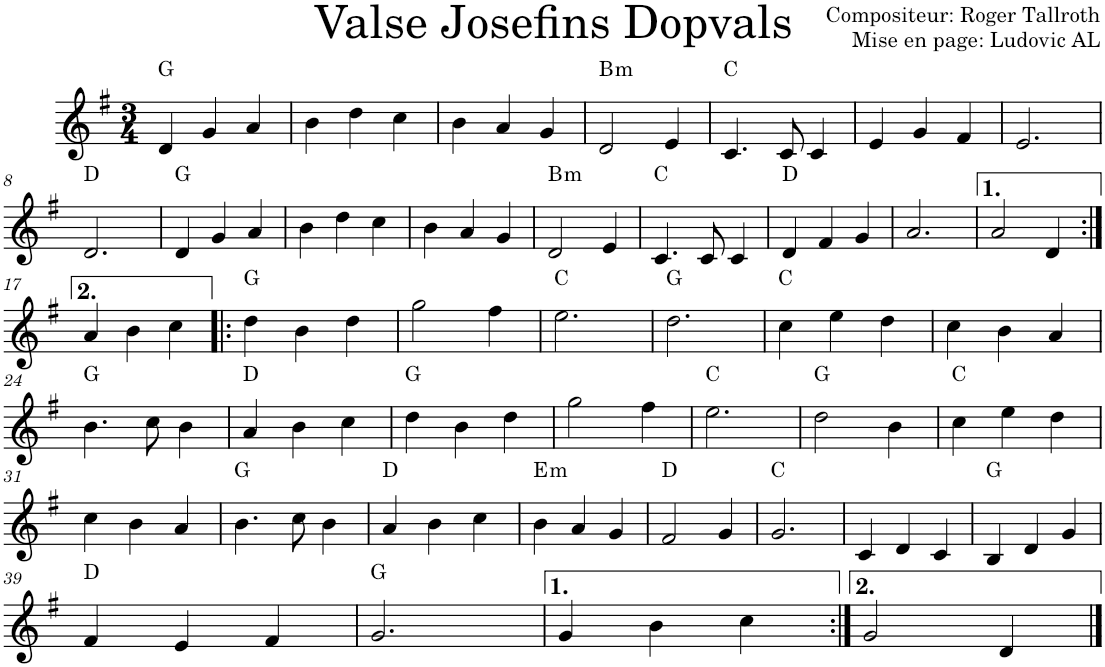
**kern	**harte
*part1	*part1
*staff1	*
*I"Violon	*
*I'Vln.	*
*clefG2	*
*k[f#]	*
*M3/4	*
=1	=1
4d/	G:maj
4g/	.
4a/	.
=2	=2
4b\	.
4dd\	.
4cc\	.
=3	=3
4b\	.
4a/	.
4g/	.
=4	=4
!	!LO:H:kt=m
2d/	B:min
4e/	.
=5	=5
4.c/	C:maj
8c/	.
4c/	.
=6	=6
4e/	.
4g/	.
4f#/	.
=7	=7
2.e/	.
!!LO:LB:g=z
=8	=8
2.d/	D:maj
=9	=9
4d/	G:maj
4g/	.
4a/	.
=10	=10
4b\	.
4dd\	.
4cc\	.
=11	=11
4b\	.
4a/	.
4g/	.
=12	=12
!	!LO:H:kt=m
2d/	B:min
4e/	.
=13	=13
4.c/	C:maj
8c/	.
4c/	.
=14	=14
4d/	D:maj
4f#/	.
4g/	.
=15	=15
2.a/	.
=16	=16
2a/	.
4d/	.
!!LO:LB:g=z
=17:|!	=17:|!
4a/	.
4b\	.
4cc\	.
=18!|:	=18!|:
4dd\	G:maj
4b\	.
4dd\	.
=19	=19
2gg\	.
4ff#\	.
=20	=20
2.ee\	C:maj
=21	=21
2.dd\	G:maj
=22	=22
4cc\	C:maj
4ee\	.
4dd\	.
=23	=23
4cc\	.
4b\	.
4a/	.
!!LO:LB:g=z
=24	=24
4.b\	G:maj
8cc\	.
4b\	.
=25	=25
4a/	D:maj
4b\	.
4cc\	.
=26	=26
4dd\	G:maj
4b\	.
4dd\	.
=27	=27
2gg\	.
4ff#\	.
=28	=28
2.ee\	C:maj
=29	=29
2dd\	G:maj
4b\	.
=30	=30
4cc\	C:maj
4ee\	.
4dd\	.
!!LO:LB:g=z
=31	=31
4cc\	.
4b\	.
4a/	.
=32	=32
4.b\	G:maj
8cc\	.
4b\	.
=33	=33
4a/	D:maj
4b\	.
4cc\	.
=34	=34
!	!LO:H:kt=m
4b\	E:min
4a/	.
4g/	.
=35	=35
2f#/	D:maj
4g/	.
=36	=36
2.g/	C:maj
=37	=37
4c/	.
4d/	.
4c/	.
=38	=38
4B/	G:maj
4d/	.
4g/	.
!!LO:LB:g=z
=39	=39
4f#/	D:maj
4e/	.
4f#/	.
=40	=40
2.g/	G:maj
=41	=41
4g/	.
4b\	.
4cc\	.
=42:|!	=42:|!
2g/	.
4d/	.
==	==
*-	*-
